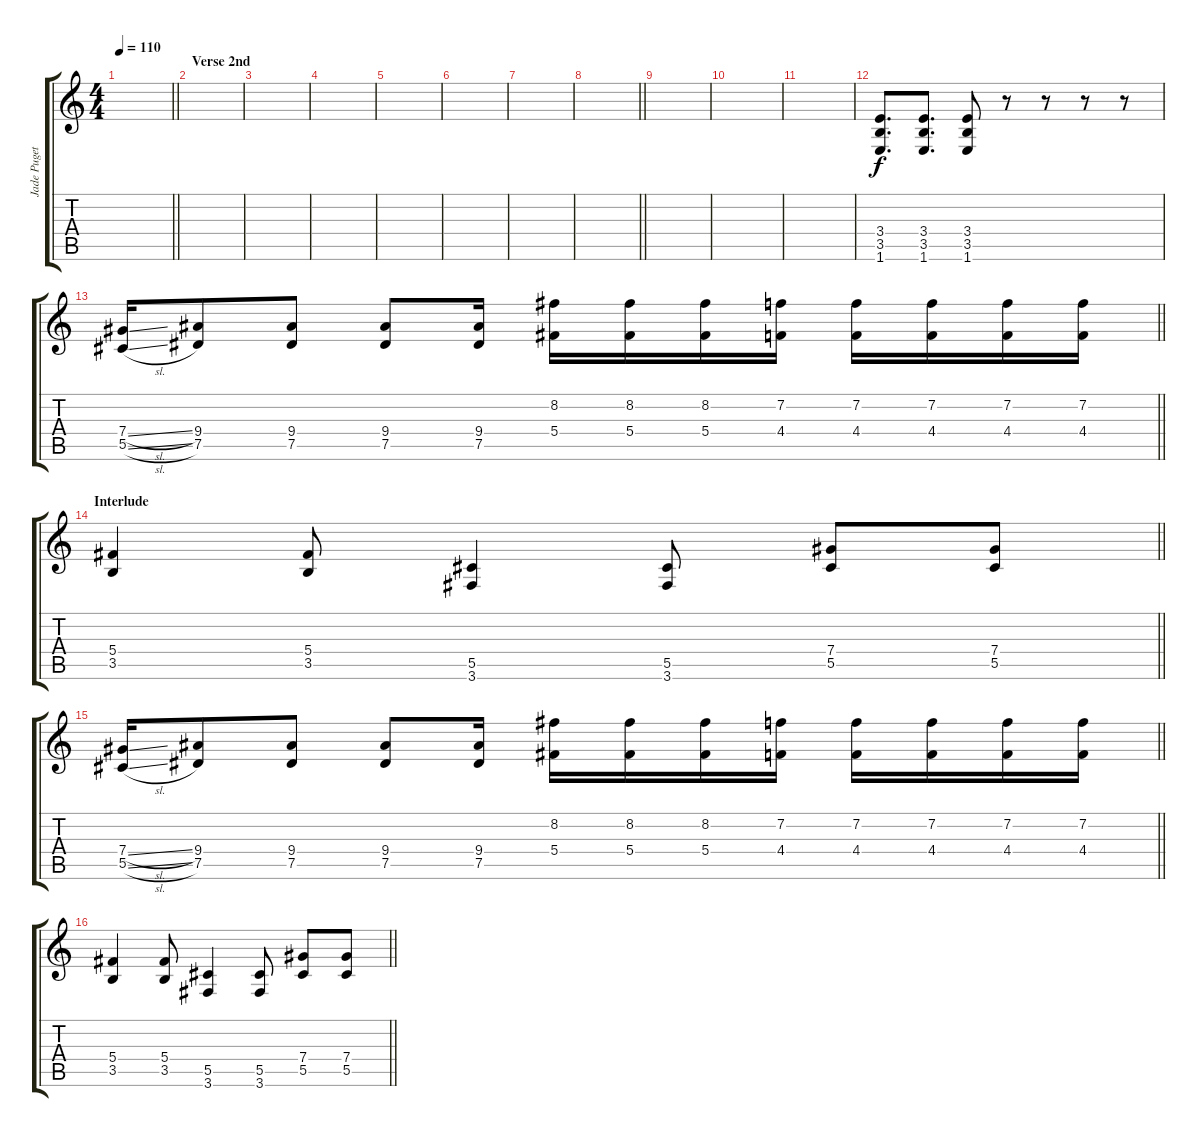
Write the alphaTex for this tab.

\track ("Jade Puget (Overdrive)" "Jade Puget") {instrument overdrivenguitar}
\staff {score tabs}
\tuning (Eb4 Bb3 Gb3 Db3 Ab2 Eb2) {hide}
\ts (4 4)
\tempo 110
\clef g2
\barLineRight lightlight
\ks c
|
\section ("" "Verse 2nd")
|
|
|
|
|
|
\barLineRight lightlight
|
|
|
|
(3.4 3.5 1.6).8{d instrument overdrivenguitar} (3.4 3.5 1.6).8{d} (3.4 3.5 1.6).8 r.8 r.8 r.8 r.8 |
\barLineRight lightlight
(7.4{sl} 5.5{sl}).16 (9.4 7.5).8 (9.4 7.5).8 (9.4 7.5).8 (9.4 7.5).16 (8.2 5.4).16 (8.2 5.4).16 (8.2 5.4).16 (7.2 4.4).16 (7.2 4.4).16 (7.2 4.4).16 (7.2 4.4).16 (7.2 4.4).16 |
\section ("" "Interlude")
\barLineRight lightlight
(5.4 3.5).4 (5.4 3.5).8 (5.5 3.6).4 (5.5 3.6).8 (7.4 5.5).8 (7.4 5.5).8 |
\barLineRight lightlight
(7.4{sl} 5.5{sl}).16 (9.4 7.5).8 (9.4 7.5).8 (9.4 7.5).8 (9.4 7.5).16 (8.2 5.4).16 (8.2 5.4).16 (8.2 5.4).16 (7.2 4.4).16 (7.2 4.4).16 (7.2 4.4).16 (7.2 4.4).16 (7.2 4.4).16 |
\barLineRight lightlight
(5.4 3.5).4 (5.4 3.5).8 (5.5 3.6).4 (5.5 3.6).8 (7.4 5.5).8 (7.4 5.5).8
